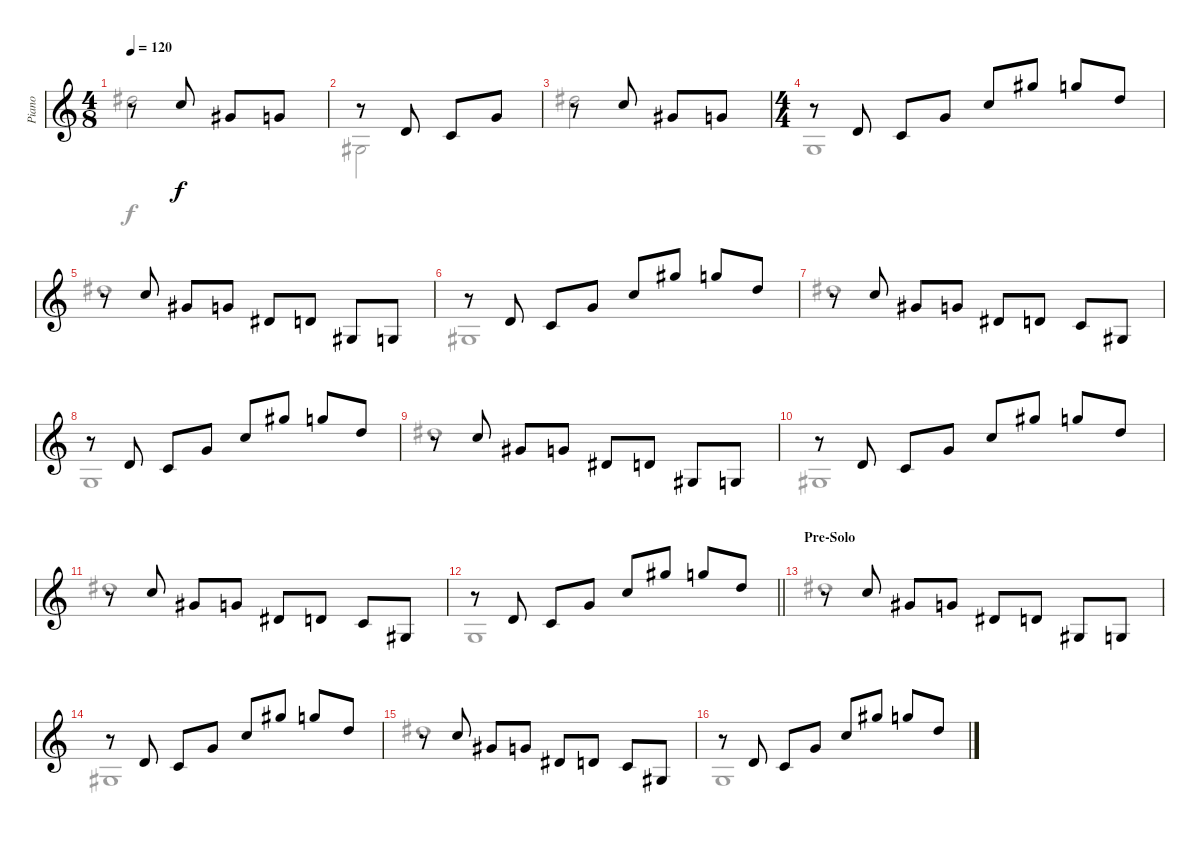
\track ("Piano" "Piano") {instrument acousticgrandpiano}
\staff {score}
\tuning (E4 B3 G3 D3 A2 E2) {hide}
\voice
\ts (4 8)
\tempo 120
\clef g2
\ks c
r.8{dy f} 17.3.8 13.3.8 12.3.8 |
r.8 12.4.8 10.4.8 12.3.8 |
r.8 17.3.8 13.3.8 12.3.8 |
\ts (4 4)
r.8 12.4.8 10.4.8 12.3.8 13.2.8 16.1.8 15.1.8 15.2.8 |
r.8 17.3.8 13.3.8 12.3.8 13.4.8 12.4.8 11.5.8 15.6.8 |
r.8 12.4.8 10.4.8 12.3.8 13.2.8 16.1.8 15.1.8 15.2.8 |
r.8 17.3.8 13.3.8 12.3.8 13.4.8 12.4.8 15.5.8 11.5.8 |
r.8 12.4.8 10.4.8 12.3.8 13.2.8 16.1.8 15.1.8 15.2.8 |
r.8 17.3.8 13.3.8 12.3.8 13.4.8 12.4.8 11.5.8 15.6.8 |
r.8 12.4.8 10.4.8 12.3.8 13.2.8 16.1.8 15.1.8 15.2.8 |
r.8 17.3.8 13.3.8 12.3.8 13.4.8 12.4.8 15.5.8 11.5.8 |
\barLineRight lightlight
r.8 12.4.8 10.4.8 12.3.8 13.2.8 16.1.8 15.1.8 15.2.8 |
\section ("" "Pre-Solo")
r.8 17.3.8 13.3.8 12.3.8 13.4.8 12.4.8 11.5.8 15.6.8 |
r.8 12.4.8 10.4.8 12.3.8 13.2.8 16.1.8 15.1.8 15.2.8 |
r.8 17.3.8 13.3.8 12.3.8 13.4.8 12.4.8 15.5.8 11.5.8 |
r.8 12.4.8 10.4.8 12.3.8 13.2.8 16.1.8 15.1.8 15.2.8
\voice
\clef g2
\ottava regular
\simile none
\ks c
16.2.2{dy f} |
11.5.2 |
16.2.2 |
15.6.1 |
16.2.1 |
11.5.1 |
16.2.1 |
15.6.1 |
16.2.1 |
11.5.1 |
16.2.1 |
\barLineRight lightlight
15.6.1 |
16.2.1 |
11.5.1 |
16.2.1 |
15.6.1
